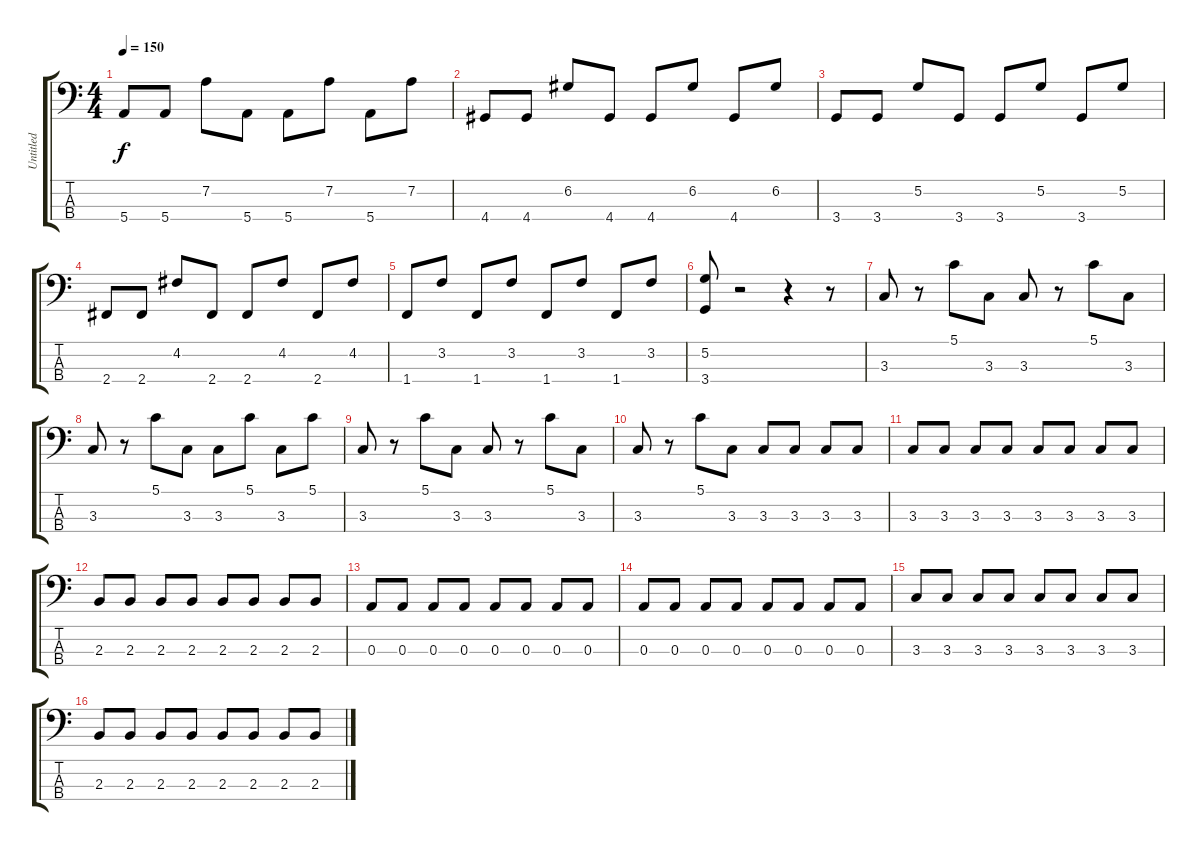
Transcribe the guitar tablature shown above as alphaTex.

\track ("Untitled" "Untitled") {instrument electricbassfinger}
\staff {score tabs}
\tuning (G2 D2 A1 E1) {hide}
\ts (4 4)
\tempo 150
\clef f4
\ks c
5.4.8{dy f} 5.4.8 7.2.8 5.4.8 5.4.8 7.2.8 5.4.8 7.2.8 |
4.4.8 4.4.8 6.2.8 4.4.8 4.4.8 6.2.8 4.4.8 6.2.8 |
3.4.8 3.4.8 5.2.8 3.4.8 3.4.8 5.2.8 3.4.8 5.2.8 |
2.4.8 2.4.8 4.2.8 2.4.8 2.4.8 4.2.8 2.4.8 4.2.8 |
1.4.8 3.2.8 1.4.8 3.2.8 1.4.8 3.2.8 1.4.8 3.2.8 |
(5.2 3.4).8 r.2 r.4 r.8 |
3.3.8 r.8 5.1.8 3.3.8 3.3.8 r.8 5.1.8 3.3.8 |
3.3.8 r.8 5.1.8 3.3.8 3.3.8 5.1.8 3.3.8 5.1.8 |
3.3.8 r.8 5.1.8 3.3.8 3.3.8 r.8 5.1.8 3.3.8 |
3.3.8 r.8 5.1.8 3.3.8 3.3.8 3.3.8 3.3.8 3.3.8 |
3.3.8 3.3.8 3.3.8 3.3.8 3.3.8 3.3.8 3.3.8 3.3.8 |
2.3.8 2.3.8 2.3.8 2.3.8 2.3.8 2.3.8 2.3.8 2.3.8 |
0.3.8 0.3.8 0.3.8 0.3.8 0.3.8 0.3.8 0.3.8 0.3.8 |
0.3.8 0.3.8 0.3.8 0.3.8 0.3.8 0.3.8 0.3.8 0.3.8 |
3.3.8 3.3.8 3.3.8 3.3.8 3.3.8 3.3.8 3.3.8 3.3.8 |
2.3.8 2.3.8 2.3.8 2.3.8 2.3.8 2.3.8 2.3.8 2.3.8
